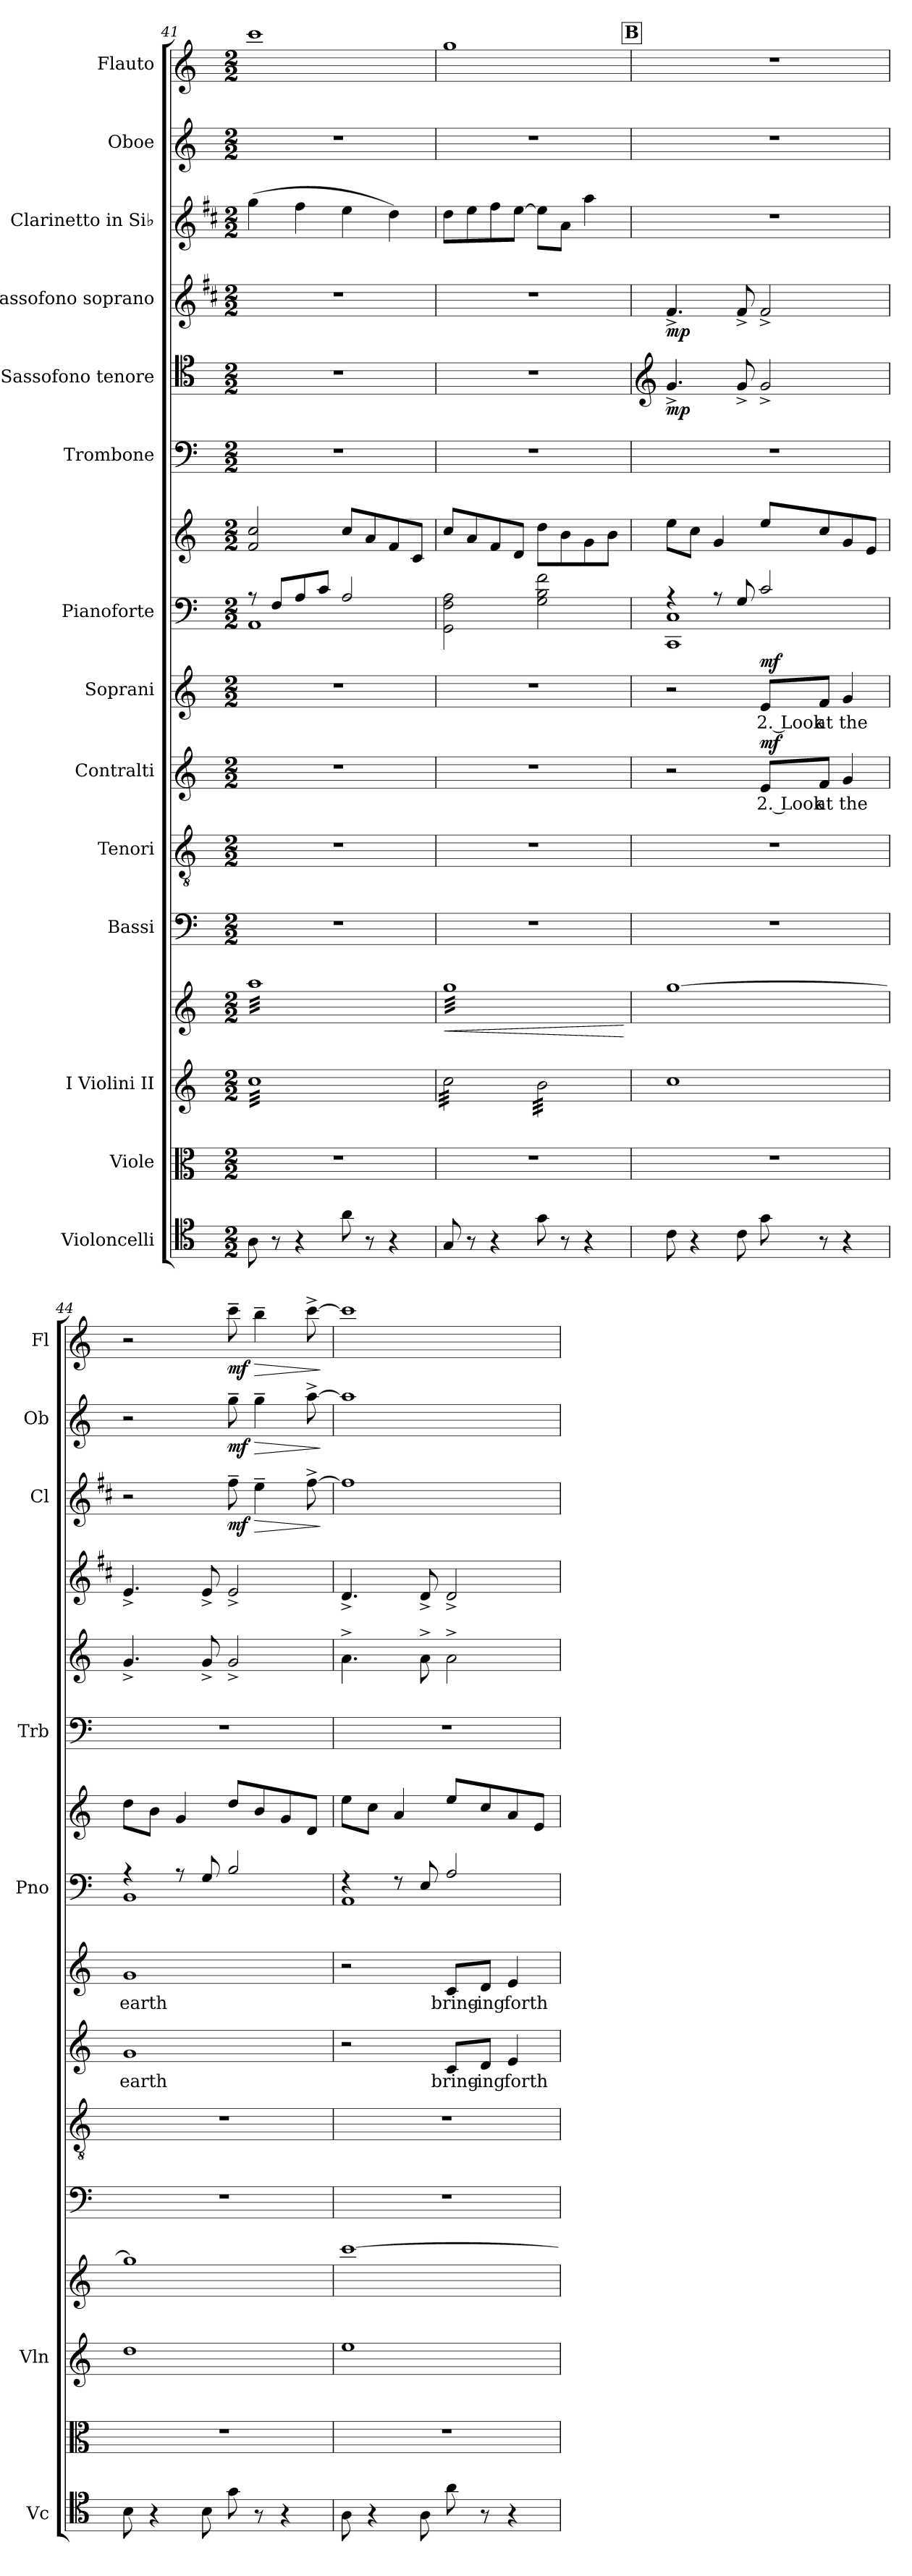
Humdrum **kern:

**kern	**kern	**kern	**kern	**dynam	**kern	**kern	**kern	**text	**dynam	**kern	**text	**dynam	**kern	**kern	**kern	**kern	**dynam	**kern	**dynam	**kern	**dynam	**kern	**dynam	**kern	**dynam
*part14	*part13	*part12	*part12	*part12	*part11	*part10	*part9	*part9	*part9	*part8	*part8	*part8	*part7	*part7	*part6	*part5	*part5	*part4	*part4	*part3	*part3	*part2	*part2	*part1	*part1
*staff16	*staff15	*staff14	*staff13	*staff13/14	*staff12	*staff11	*staff10	*staff10	*staff10	*staff9	*staff9	*staff9	*staff8	*staff7	*staff6	*staff5	*staff5	*staff4	*staff4	*staff3	*staff3	*staff2	*staff2	*staff1	*staff1
*I"Violoncelli	*I"Viole	*I"I  Violini  II	*	*	*I"Bassi	*I"Tenori	*I"Contralti	*	*	*I"Soprani	*	*	*I"Pianoforte	*	*I"Trombone	*I"Sassofono tenore	*	*I"Sassofono soprano	*	*I"Clarinetto in Si♭	*	*I"Oboe	*	*I"Flauto	*
*I'Vc	*	*I'Vln	*	*	*	*	*	*	*	*	*	*	*I'Pno	*	*I'Trb	*	*	*	*	*I'Cl	*	*I'Ob	*	*I'Fl	*
!!LO:PB:g=z
*clefC4	*clefC3	*clefG2	*clefG2	*	*clefF4	*clefGv2	*clefG2	*	*	*clefG2	*	*	*clefF4	*clefG2	*clefF4	*clefC4	*	*clefG2	*	*clefG2	*	*clefG2	*	*clefG2	*
*	*	*	*	*	*	*	*	*	*	*	*	*	*	*	*	*ITrd8c14	*	*ITrd1c2	*	*ITrd1c2	*	*	*	*	*
*k[]	*k[]	*k[]	*k[]	*	*k[]	*k[]	*k[]	*	*	*k[]	*	*	*k[]	*k[]	*k[]	*k[]	*	*k[]	*	*k[]	*	*k[]	*	*k[]	*
*M2/2	*M2/2	*M2/2	*M2/2	*	*M2/2	*M2/2	*M2/2	*	*	*M2/2	*	*	*M2/2	*M2/2	*M2/2	*M2/2	*	*M2/2	*	*M2/2	*	*M2/2	*	*M2/2	*
=41	=41	=41	=41	=41	=41	=41	=41	=41	=41	=41	=41	=41	=41	=41	=41	=41	=41	=41	=41	=41	=41	=41	=41	=41	=41
*	*	*	*	*	*	*	*	*	*	*	*	*	*^	*^	*	*	*	*	*	*	*	*	*	*	*
*	*	*tremolo	*	*	*	*	*	*	*	*	*	*	*	*	*	*	*	*	*	*	*	*	*	*	*	*	*
*	*	*	*tremolo	*	*	*	*	*	*	*	*	*	*	*	*	*	*	*	*	*	*	*	*	*	*	*	*
8A\	1r	32ccLLL	32aaLLL	.	1r	1r	1r	.	.	1r	.	.	8r	1AA	2f/ 2cc/	2ryy	1r	1r	.	1r	.	(4ff\	.	1r	.	1ccc	.
.	.	32cc	32aa	.	.	.	.	.	.	.	.	.	.	.	.	.	.	.	.	.	.	.	.	.	.	.	.
.	.	32cc	32aa	.	.	.	.	.	.	.	.	.	.	.	.	.	.	.	.	.	.	.	.	.	.	.	.
.	.	32cc	32aa	.	.	.	.	.	.	.	.	.	.	.	.	.	.	.	.	.	.	.	.	.	.	.	.
8r	.	32cc	32aa	.	.	.	.	.	.	.	.	.	8F/L	.	.	.	.	.	.	.	.	.	.	.	.	.	.
.	.	32cc	32aa	.	.	.	.	.	.	.	.	.	.	.	.	.	.	.	.	.	.	.	.	.	.	.	.
.	.	32cc	32aa	.	.	.	.	.	.	.	.	.	.	.	.	.	.	.	.	.	.	.	.	.	.	.	.
.	.	32cc	32aa	.	.	.	.	.	.	.	.	.	.	.	.	.	.	.	.	.	.	.	.	.	.	.	.
4r	.	32cc	32aa	.	.	.	.	.	.	.	.	.	8A/	.	.	.	.	.	.	.	.	4ee\	.	.	.	.	.
.	.	32cc	32aa	.	.	.	.	.	.	.	.	.	.	.	.	.	.	.	.	.	.	.	.	.	.	.	.
.	.	32cc	32aa	.	.	.	.	.	.	.	.	.	.	.	.	.	.	.	.	.	.	.	.	.	.	.	.
.	.	32cc	32aa	.	.	.	.	.	.	.	.	.	.	.	.	.	.	.	.	.	.	.	.	.	.	.	.
.	.	32cc	32aa	.	.	.	.	.	.	.	.	.	8c/J	.	.	.	.	.	.	.	.	.	.	.	.	.	.
.	.	32cc	32aa	.	.	.	.	.	.	.	.	.	.	.	.	.	.	.	.	.	.	.	.	.	.	.	.
.	.	32cc	32aa	.	.	.	.	.	.	.	.	.	.	.	.	.	.	.	.	.	.	.	.	.	.	.	.
.	.	32cc	32aa	.	.	.	.	.	.	.	.	.	.	.	.	.	.	.	.	.	.	.	.	.	.	.	.
8a\	.	32cc	32aa	.	.	.	.	.	.	.	.	.	2A/	.	8cc/L	2ryy	.	.	.	.	.	4dd\	.	.	.	.	.
.	.	32cc	32aa	.	.	.	.	.	.	.	.	.	.	.	.	.	.	.	.	.	.	.	.	.	.	.	.
.	.	32cc	32aa	.	.	.	.	.	.	.	.	.	.	.	.	.	.	.	.	.	.	.	.	.	.	.	.
.	.	32cc	32aa	.	.	.	.	.	.	.	.	.	.	.	.	.	.	.	.	.	.	.	.	.	.	.	.
8r	.	32cc	32aa	.	.	.	.	.	.	.	.	.	.	.	8a/	.	.	.	.	.	.	.	.	.	.	.	.
.	.	32cc	32aa	.	.	.	.	.	.	.	.	.	.	.	.	.	.	.	.	.	.	.	.	.	.	.	.
.	.	32cc	32aa	.	.	.	.	.	.	.	.	.	.	.	.	.	.	.	.	.	.	.	.	.	.	.	.
.	.	32cc	32aa	.	.	.	.	.	.	.	.	.	.	.	.	.	.	.	.	.	.	.	.	.	.	.	.
4r	.	32cc	32aa	.	.	.	.	.	.	.	.	.	.	.	8f/	.	.	.	.	.	.	4cc\)	.	.	.	.	.
.	.	32cc	32aa	.	.	.	.	.	.	.	.	.	.	.	.	.	.	.	.	.	.	.	.	.	.	.	.
.	.	32cc	32aa	.	.	.	.	.	.	.	.	.	.	.	.	.	.	.	.	.	.	.	.	.	.	.	.
.	.	32cc	32aa	.	.	.	.	.	.	.	.	.	.	.	.	.	.	.	.	.	.	.	.	.	.	.	.
.	.	32cc	32aa	.	.	.	.	.	.	.	.	.	.	.	8c/J	.	.	.	.	.	.	.	.	.	.	.	.
.	.	32cc	32aa	.	.	.	.	.	.	.	.	.	.	.	.	.	.	.	.	.	.	.	.	.	.	.	.
.	.	32cc	32aa	.	.	.	.	.	.	.	.	.	.	.	.	.	.	.	.	.	.	.	.	.	.	.	.
.	.	32ccJJJ	32aaJJJ	.	.	.	.	.	.	.	.	.	.	.	.	.	.	.	.	.	.	.	.	.	.	.	.
*	*	*	*	*	*	*	*	*	*	*	*	*	*v	*v	*	*	*	*	*	*	*	*	*	*	*	*	*
*	*	*	*	*	*	*	*	*	*	*	*	*	*	*v	*v	*	*	*	*	*	*	*	*	*	*	*
=42	=42	=42	=42	=42	=42	=42	=42	=42	=42	=42	=42	=42	=42	=42	=42	=42	=42	=42	=42	=42	=42	=42	=42	=42	=42
!	!	!	!	!LO:HP:b	!	!	!	!	!	!	!	!	!	!	!	!	!	!	!	!	!	!	!	!	!
8G/	1r	32cc\LLL	32ggLLL	<	1r	1r	1r	.	.	1r	.	.	2GG\ 2F\ 2A\	8cc/L	1r	1r	.	1r	.	8cc\L	.	1r	.	1gg	.
.	.	32cc\	32gg	.	.	.	.	.	.	.	.	.	.	.	.	.	.	.	.	.	.	.	.	.	.
.	.	32cc\	32gg	.	.	.	.	.	.	.	.	.	.	.	.	.	.	.	.	.	.	.	.	.	.
.	.	32cc\	32gg	.	.	.	.	.	.	.	.	.	.	.	.	.	.	.	.	.	.	.	.	.	.
8r	.	32cc\	32gg	.	.	.	.	.	.	.	.	.	.	8a/	.	.	.	.	.	8dd\	.	.	.	.	.
.	.	32cc\	32gg	.	.	.	.	.	.	.	.	.	.	.	.	.	.	.	.	.	.	.	.	.	.
.	.	32cc\	32gg	.	.	.	.	.	.	.	.	.	.	.	.	.	.	.	.	.	.	.	.	.	.
.	.	32cc\	32gg	.	.	.	.	.	.	.	.	.	.	.	.	.	.	.	.	.	.	.	.	.	.
4r	.	32cc\	32gg	.	.	.	.	.	.	.	.	.	.	8f/	.	.	.	.	.	8ee\	.	.	.	.	.
.	.	32cc\	32gg	.	.	.	.	.	.	.	.	.	.	.	.	.	.	.	.	.	.	.	.	.	.
.	.	32cc\	32gg	.	.	.	.	.	.	.	.	.	.	.	.	.	.	.	.	.	.	.	.	.	.
.	.	32cc\	32gg	.	.	.	.	.	.	.	.	.	.	.	.	.	.	.	.	.	.	.	.	.	.
.	.	32cc\	32gg	.	.	.	.	.	.	.	.	.	.	8d/J	.	.	.	.	.	[8dd\J	.	.	.	.	.
.	.	32cc\	32gg	.	.	.	.	.	.	.	.	.	.	.	.	.	.	.	.	.	.	.	.	.	.
.	.	32cc\	32gg	.	.	.	.	.	.	.	.	.	.	.	.	.	.	.	.	.	.	.	.	.	.
.	.	32cc\JJJ	32gg	.	.	.	.	.	.	.	.	.	.	.	.	.	.	.	.	.	.	.	.	.	.
8g\	.	32b\LLL	32gg	.	.	.	.	.	.	.	.	.	2G\ 2B\ 2f\	8dd\L	.	.	.	.	.	8dd\L]	.	.	.	.	.
.	.	32b\	32gg	.	.	.	.	.	.	.	.	.	.	.	.	.	.	.	.	.	.	.	.	.	.
.	.	32b\	32gg	.	.	.	.	.	.	.	.	.	.	.	.	.	.	.	.	.	.	.	.	.	.
.	.	32b\	32gg	.	.	.	.	.	.	.	.	.	.	.	.	.	.	.	.	.	.	.	.	.	.
8r	.	32b\	32gg	.	.	.	.	.	.	.	.	.	.	8b\	.	.	.	.	.	8g\J	.	.	.	.	.
.	.	32b\	32gg	.	.	.	.	.	.	.	.	.	.	.	.	.	.	.	.	.	.	.	.	.	.
.	.	32b\	32gg	.	.	.	.	.	.	.	.	.	.	.	.	.	.	.	.	.	.	.	.	.	.
.	.	32b\	32gg	.	.	.	.	.	.	.	.	.	.	.	.	.	.	.	.	.	.	.	.	.	.
4r	.	32b\	32gg	.	.	.	.	.	.	.	.	.	.	8g\	.	.	.	.	.	4gg\	.	.	.	.	.
.	.	32b\	32gg	.	.	.	.	.	.	.	.	.	.	.	.	.	.	.	.	.	.	.	.	.	.
.	.	32b\	32gg	.	.	.	.	.	.	.	.	.	.	.	.	.	.	.	.	.	.	.	.	.	.
.	.	32b\	32gg	.	.	.	.	.	.	.	.	.	.	.	.	.	.	.	.	.	.	.	.	.	.
.	.	32b\	32gg	.	.	.	.	.	.	.	.	.	.	8b\J	.	.	.	.	.	.	.	.	.	.	.
.	.	32b\	32gg	.	.	.	.	.	.	.	.	.	.	.	.	.	.	.	.	.	.	.	.	.	.
.	.	32b\	32gg	.	.	.	.	.	.	.	.	.	.	.	.	.	.	.	.	.	.	.	.	.	.
.	.	32b\JJJ	32ggJJJ	.	.	.	.	.	.	.	.	.	.	.	.	.	.	.	.	.	.	.	.	.	.
*	*	*	*Xtremolo	*	*	*	*	*	*	*	*	*	*	*	*	*	*	*	*	*	*	*	*	*	*
*	*	*Xtremolo	*	*	*	*	*	*	*	*	*	*	*	*	*	*	*	*	*	*	*	*	*	*	*
.	.	.	.	[	.	.	.	.	.	.	.	.	.	.	.	.	.	.	.	.	.	.	.	.	.
!!LO:REH:place=s1:a:B:fs=14:t=B
=43	=43	=43	=43	=43	=43	=43	=43	=43	=43	=43	=43	=43	=43	=43	=43	=43	=43	=43	=43	=43	=43	=43	=43	=43	=43
*	*	*	*	*	*	*	*	*	*	*	*	*	*	*	*	*clefG2	*	*	*	*	*	*	*	*	*
*	*	*	*	*	*	*	*	*	*	*	*	*	*^	*	*	*	*	*	*	*	*	*	*	*	*
!	!	!	!	!LO:DY:b=2	!	!	!	!	!	!	!	!	!	!	!	!	!	!	!	!	!	!	!	!	!	!
!	!	!	!	!LO:DY:n=1:b	!	!	!	!	!	!	!	!	!	!	!	!	!	!LO:DY:b	!	!LO:DY:b	!	!	!	!	!	!
8c\	1r	1cc	[1gg	mp mp	1r	1r	2r	.	.	2r	.	.	4r	1CC 1C	8ee\L	1r	4.G^/	mp	4.e^/	mp	1r	.	1r	.	1r	.
4r	.	.	.	.	.	.	.	.	.	.	.	.	.	.	8cc\J	.	.	.	.	.	.	.	.	.	.	.
.	.	.	.	.	.	.	.	.	.	.	.	.	8r	.	4g/	.	.	.	.	.	.	.	.	.	.	.
8c\	.	.	.	.	.	.	.	.	.	.	.	.	8G/	.	.	.	8G^/	.	8e^/	.	.	.	.	.	.	.
!	!	!	!	!	!	!	!	!	!LO:DY:a	!	!	!LO:DY:a	!	!	!	!	!	!	!	!	!	!	!	!	!	!
8g\	.	.	.	.	.	.	8e/L	2. Look	mf	8e/L	2. Look	mf	2c/	.	8ee/L	.	2G^/	.	2e^/	.	.	.	.	.	.	.
8r	.	.	.	.	.	.	8f/J	at	.	8f/J	at	.	.	.	8cc/	.	.	.	.	.	.	.	.	.	.	.
4r	.	.	.	.	.	.	4g/	the	.	4g/	the	.	.	.	8g/	.	.	.	.	.	.	.	.	.	.	.
.	.	.	.	.	.	.	.	.	.	.	.	.	.	.	8e/J	.	.	.	.	.	.	.	.	.	.	.
=44	=44	=44	=44	=44	=44	=44	=44	=44	=44	=44	=44	=44	=44	=44	=44	=44	=44	=44	=44	=44	=44	=44	=44	=44	=44	=44
8B\	1r	1dd	1gg]	.	1r	1r	1g	earth	.	1g	earth	.	4r	1BB	8dd\L	1r	4.G^/	.	4.d^/	.	2r	.	2r	.	2r	.
4r	.	.	.	.	.	.	.	.	.	.	.	.	.	.	8b\J	.	.	.	.	.	.	.	.	.	.	.
.	.	.	.	.	.	.	.	.	.	.	.	.	8r	.	4g/	.	.	.	.	.	.	.	.	.	.	.
8B\	.	.	.	.	.	.	.	.	.	.	.	.	8G/	.	.	.	8G^/	.	8d^/	.	.	.	.	.	.	.
!	!	!	!	!	!	!	!	!	!	!	!	!	!	!	!	!	!	!	!	!	!	!LO:DY:b	!	!LO:DY:b	!	!LO:DY:b
8g\	.	.	.	.	.	.	.	.	.	.	.	.	2B/	.	8dd/L	.	2G^/	.	2d^/	.	8ee~\	mf	8gg~\	mf	8ccc~\	mf
!	!	!	!	!	!	!	!	!	!	!	!	!	!	!	!	!	!	!	!	!	!	!LO:HP:b	!	!LO:HP:b	!	!LO:HP:b
8r	.	.	.	.	.	.	.	.	.	.	.	.	.	.	8b/	.	.	.	.	.	4dd~\	>	4gg~\	>	4bb~\	>
4r	.	.	.	.	.	.	.	.	.	.	.	.	.	.	8g/	.	.	.	.	.	.	.	.	.	.	.
.	.	.	.	.	.	.	.	.	.	.	.	.	.	.	8d/J	.	.	.	.	.	[8ee^\	.	[8aa^\	.	[8ccc^\	.
*	*	*	*	*	*	*	*	*	*	*	*	*	*v	*v	*	*	*	*	*	*	*	*	*	*	*	*
.	.	.	.	.	.	.	.	.	.	.	.	.	.	.	.	.	.	.	.	.	]	.	]	.	]
!!LO:PB:g=z
=45	=45	=45	=45	=45	=45	=45	=45	=45	=45	=45	=45	=45	=45	=45	=45	=45	=45	=45	=45	=45	=45	=45	=45	=45	=45
*	*	*	*	*	*	*	*	*	*	*	*	*	*^	*	*	*	*	*	*	*	*	*	*	*	*
8A\	1r	1ee	[1ccc	.	1r	1r	2r	.	.	2r	.	.	4r	1AA	8ee\L	1r	4.A^\	.	4.c^/	.	1ee]	.	1aa]	.	1ccc]	.
4r	.	.	.	.	.	.	.	.	.	.	.	.	.	.	8cc\J	.	.	.	.	.	.	.	.	.	.	.
.	.	.	.	.	.	.	.	.	.	.	.	.	8r	.	4a/	.	.	.	.	.	.	.	.	.	.	.
8A\	.	.	.	.	.	.	.	.	.	.	.	.	8E/	.	.	.	8A^\	.	8c^/	.	.	.	.	.	.	.
8a\	.	.	.	.	.	.	8c/L	bring-	.	8c/L	bring-	.	2A/	.	8ee/L	.	2A^\	.	2c^/	.	.	.	.	.	.	.
8r	.	.	.	.	.	.	8d/J	-ing	.	8d/J	-ing	.	.	.	8cc/	.	.	.	.	.	.	.	.	.	.	.
4r	.	.	.	.	.	.	4e/	forth	.	4e/	forth	.	.	.	8a/	.	.	.	.	.	.	.	.	.	.	.
.	.	.	.	.	.	.	.	.	.	.	.	.	.	.	8e/J	.	.	.	.	.	.	.	.	.	.	.
*	*	*	*	*	*	*	*	*	*	*	*	*	*v	*v	*	*	*	*	*	*	*	*	*	*	*	*
=	=	=	=	=	=	=	=	=	=	=	=	=	=	=	=	=	=	=	=	=	=	=	=	=	=
*-	*-	*-	*-	*-	*-	*-	*-	*-	*-	*-	*-	*-	*-	*-	*-	*-	*-	*-	*-	*-	*-	*-	*-	*-	*-
